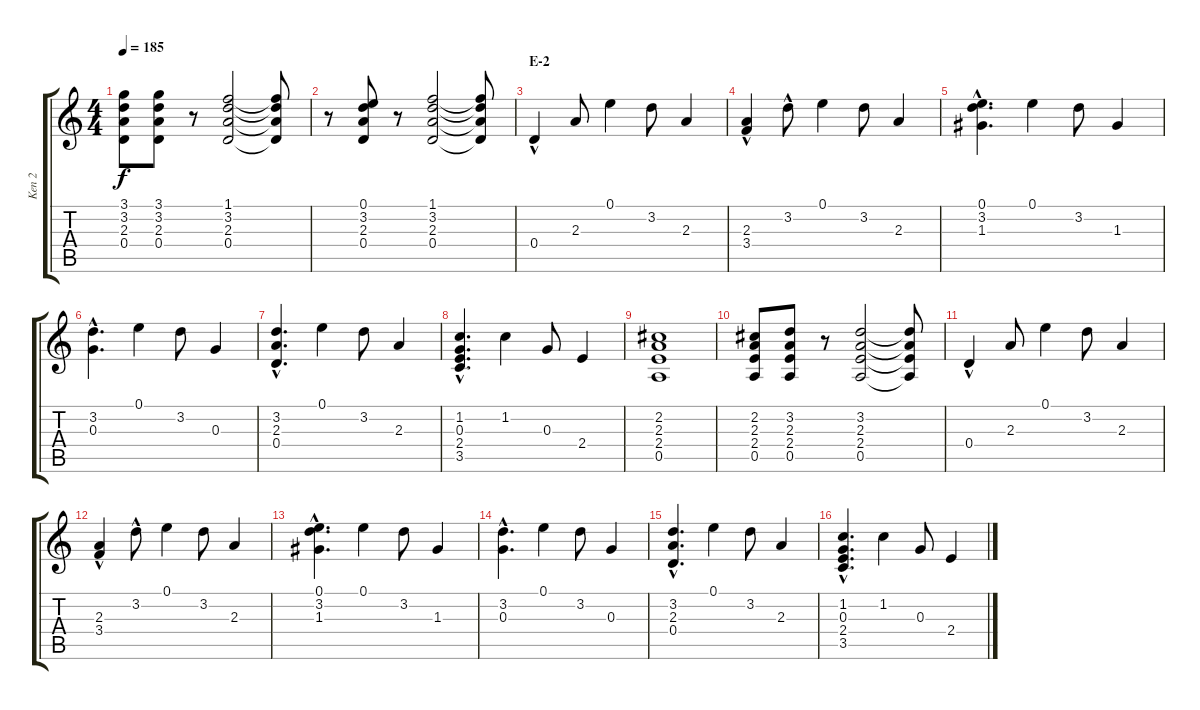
\track ("Ken 2" "Ken 2") {instrument distortionguitar}
\staff {score tabs}
\tuning (E4 B3 G3 D3 A2 E2) {hide}
\ts (4 4)
\tempo 185
\clef g2
\ks c
(3.1 3.2 2.3 0.4).8{dy f} (3.1 3.2 2.3 0.4).8 r.8 (1.1 3.2 2.3 0.4).2 (1.1{t} 3.2{t} 2.3{t} 0.4{t}).8 |
r.8 (0.1 3.2 2.3 0.4).8 r.8 (1.1 3.2 2.3 0.4).2 (1.1{t} 3.2{t} 2.3{t} 0.4{t}).8 |
\section ("" "E-2")
0.4{hac}.4 2.3.8 0.1.4 3.2.8 2.3.4 |
(2.3{hac} 3.4).4 3.2{hac}.8 0.1.4 3.2.8 2.3.4 |
(0.1{hac} 3.2 1.3{hac}).4{d} 0.1.4 3.2.8 1.3.4 |
(3.2 0.3{hac}).4{d} 0.1.4 3.2.8 0.3.4 |
(3.2 2.3{hac} 0.4{hac}).4{d} 0.1.4 3.2.8 2.3.4 |
(1.2{hac} 0.3 2.4{hac} 3.5{hac}).4{d} 1.2.4 0.3.8 2.4.4 |
(2.2 2.3 2.4 0.5).1 |
(2.2 2.3 2.4 0.5).8 (3.2 2.3 2.4 0.5).8 r.8 (3.2 2.3 2.4 0.5).2 (3.2{t} 2.3{t} 2.4{t} 0.5{t}).8 |
0.4{hac}.4 2.3.8 0.1.4 3.2.8 2.3.4 |
(2.3{hac} 3.4).4 3.2{hac}.8 0.1.4 3.2.8 2.3.4 |
(0.1{hac} 3.2 1.3{hac}).4{d} 0.1.4 3.2.8 1.3.4 |
(3.2 0.3{hac}).4{d} 0.1.4 3.2.8 0.3.4 |
(3.2 2.3{hac} 0.4{hac}).4{d} 0.1.4 3.2.8 2.3.4 |
(1.2{hac} 0.3 2.4{hac} 3.5{hac}).4{d} 1.2.4 0.3.8 2.4.4
